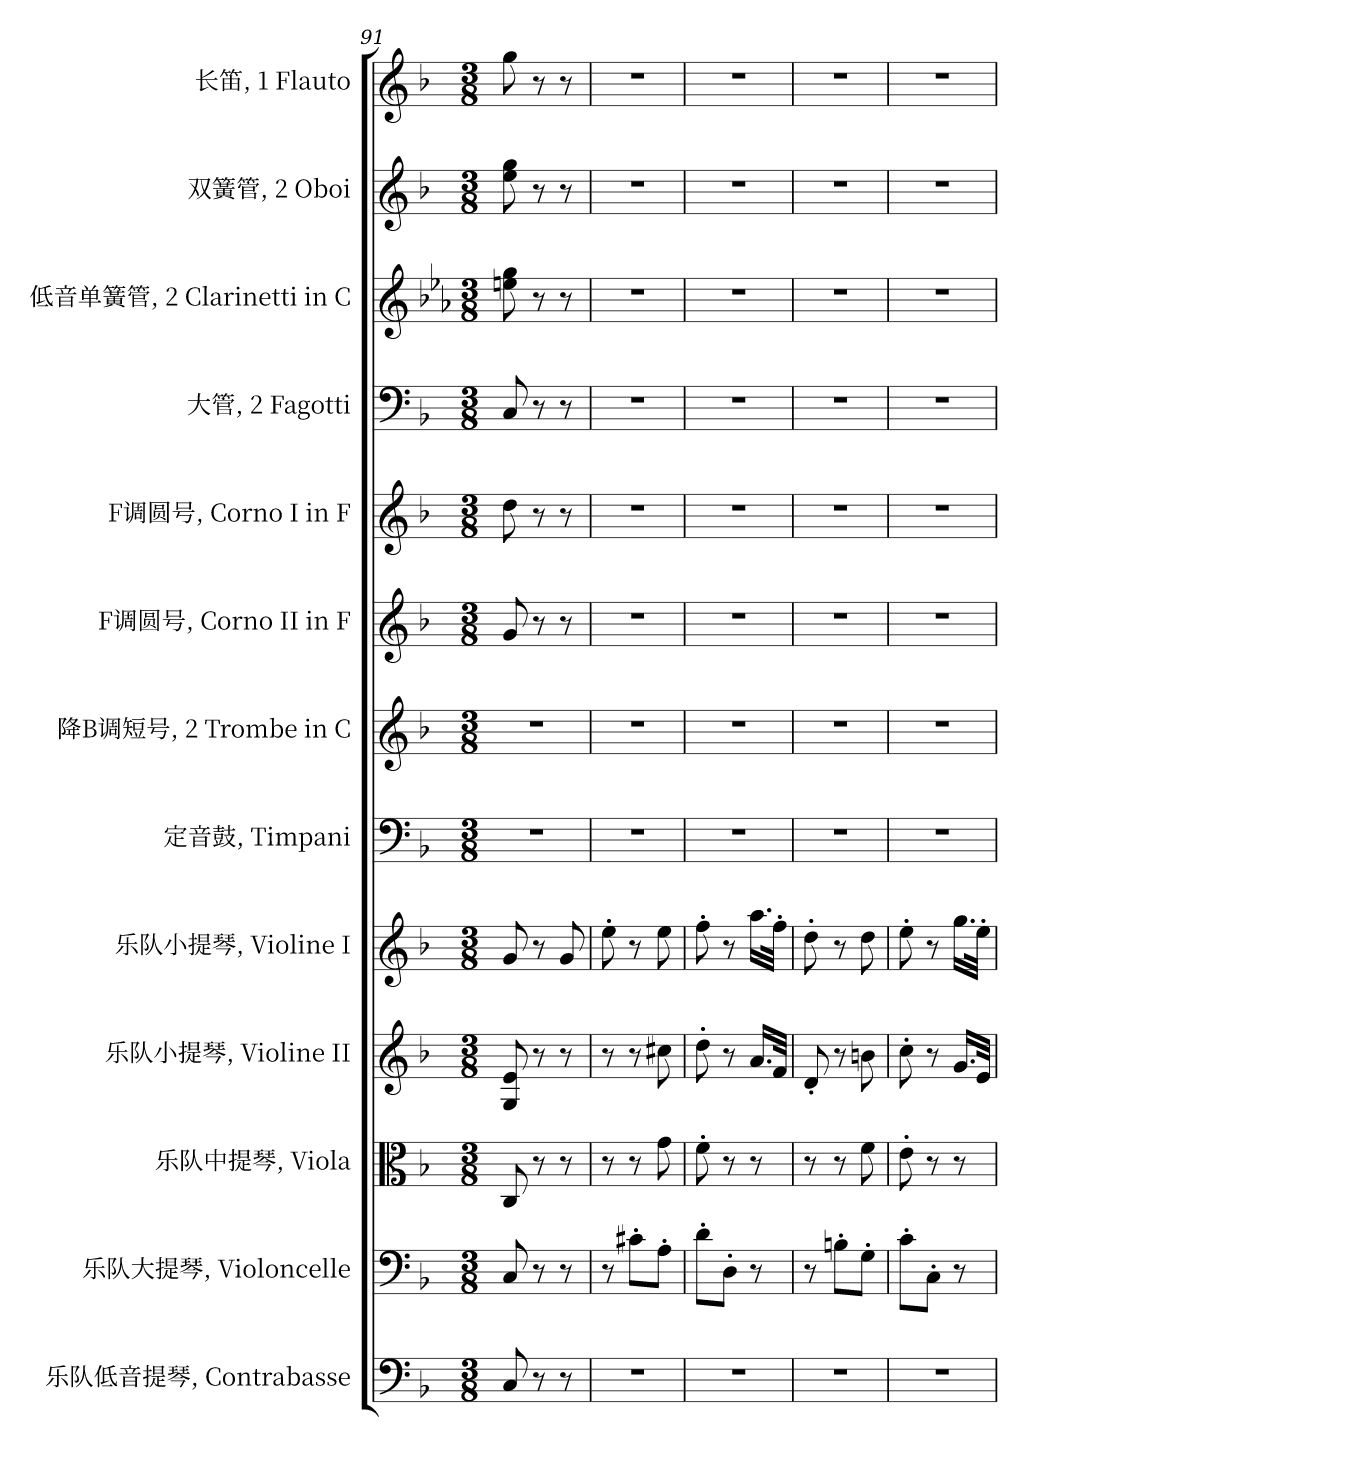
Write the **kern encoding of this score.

**kern	**kern	**kern	**kern	**kern	**kern	**kern	**kern	**kern	**kern	**kern	**kern	**kern
*part13	*part12	*part11	*part10	*part9	*part8	*part7	*part6	*part5	*part4	*part3	*part2	*part1
*staff13	*staff12	*staff11	*staff10	*staff9	*staff8	*staff7	*staff6	*staff5	*staff4	*staff3	*staff2	*staff1
*I"乐队低音提琴, Contrabasse	*I"乐队大提琴, Violoncelle	*I"乐队中提琴, Viola	*I"乐队小提琴, Violine II	*I"乐队小提琴, Violine I	*I"定音鼓, Timpani	*I"降B调短号, 2 Trombe in C	*I"F调圆号, Corno II in F	*I"F调圆号, Corno I in F	*I"大管, 2 Fagotti	*I"低音单簧管, 2 Clarinetti in C	*I"双簧管, 2 Oboi	*I"长笛, 1 Flauto
*I'Cbs.	*	*	*	*	*I'Timp.	*	*	*	*	*	*I'Ob.	*I'Fl.
*clefF4	*clefF4	*clefC3	*clefG2	*clefG2	*clefF4	*clefG2	*clefG2	*clefG2	*clefF4	*clefG2	*clefG2	*clefG2
*ITrd7c12	*	*	*	*	*	*ITrd1c2	*ITrd4c7	*ITrd4c7	*	*ITrd8c14	*	*
*k[b-]	*k[b-]	*k[b-]	*k[b-]	*k[b-]	*k[b-]	*k[b-e-a-]	*k[b-e-]	*k[b-e-]	*k[b-]	*k[b-e-a-]	*k[b-]	*k[b-]
*M3/8	*M3/8	*M3/8	*M3/8	*M3/8	*M3/8	*M3/8	*M3/8	*M3/8	*M3/8	*M3/8	*M3/8	*M3/8
*MM35	*MM35	*MM35	*MM35	*MM35	*MM35	*MM35	*MM35	*MM35	*MM35	*MM35	*MM35	*MM35
=91	=91	=91	=91	=91	=91	=91	=91	=91	=91	=91	=91	=91
8CC/	8C/	8C/	8G/ 8e/	8g/	4.r	4.r	8c/	8g\	8C/	8en\ 8g\	8ee\ 8gg\	8gg\
*	*	*	*	*	*	*	*	*	*	*	*	*MM32
8r	8r	8r	8r	8r	.	.	8r	8r	8r	8r	8r	8r
*	*	*	*	*	*	*	*	*	*	*	*	*MM45
8r	8r	8r	8r	8g/	.	.	8r	8r	8r	8r	8r	8r
=92	=92	=92	=92	=92	=92	=92	=92	=92	=92	=92	=92	=92
*	*	*	*	*	*	*	*	*	*	*	*	*MM42
4.r	8r	8r	8r	8ee'\	4.r	4.r	4.r	4.r	4.r	4.r	4.r	4.r
.	8c#X'\L	8r	8r	8r	.	.	.	.	.	.	.	.
.	8A'\J	8g\	8cc#X\	8ee\	.	.	.	.	.	.	.	.
=93	=93	=93	=93	=93	=93	=93	=93	=93	=93	=93	=93	=93
*	*	*	*	*	*	*	*	*	*	*	*	*MM42
4.r	8d'\L	8f'\	8dd'\	8ff'\	4.r	4.r	4.r	4.r	4.r	4.r	4.r	4.r
.	8D'\J	8r	8r	8r	.	.	.	.	.	.	.	.
.	8r	8r	16.a/LL	16.aa\LL	.	.	.	.	.	.	.	.
.	.	.	32f/JJk	32ff'\JJk	.	.	.	.	.	.	.	.
=94	=94	=94	=94	=94	=94	=94	=94	=94	=94	=94	=94	=94
*	*	*	*	*	*	*	*	*	*	*	*	*MM42
4.r	8r	8r	8d'/	8dd'\	4.r	4.r	4.r	4.r	4.r	4.r	4.r	4.r
.	8Bn'\L	8r	8r	8r	.	.	.	.	.	.	.	.
.	8G'\J	8f\	8bn\	8dd\	.	.	.	.	.	.	.	.
!!LO:PB:g=z
=95	=95	=95	=95	=95	=95	=95	=95	=95	=95	=95	=95	=95
*	*	*	*	*	*	*	*	*	*	*	*	*MM42
4.r	8c'\L	8e'\	8cc'\	8ee'\	4.r	4.r	4.r	4.r	4.r	4.r	4.r	4.r
.	8C'\J	8r	8r	8r	.	.	.	.	.	.	.	.
.	8r	8r	16.g/LL	16.gg\LL	.	.	.	.	.	.	.	.
.	.	.	32e/JJk	32ee'\JJk	.	.	.	.	.	.	.	.
=	=	=	=	=	=	=	=	=	=	=	=	=
*-	*-	*-	*-	*-	*-	*-	*-	*-	*-	*-	*-	*-
